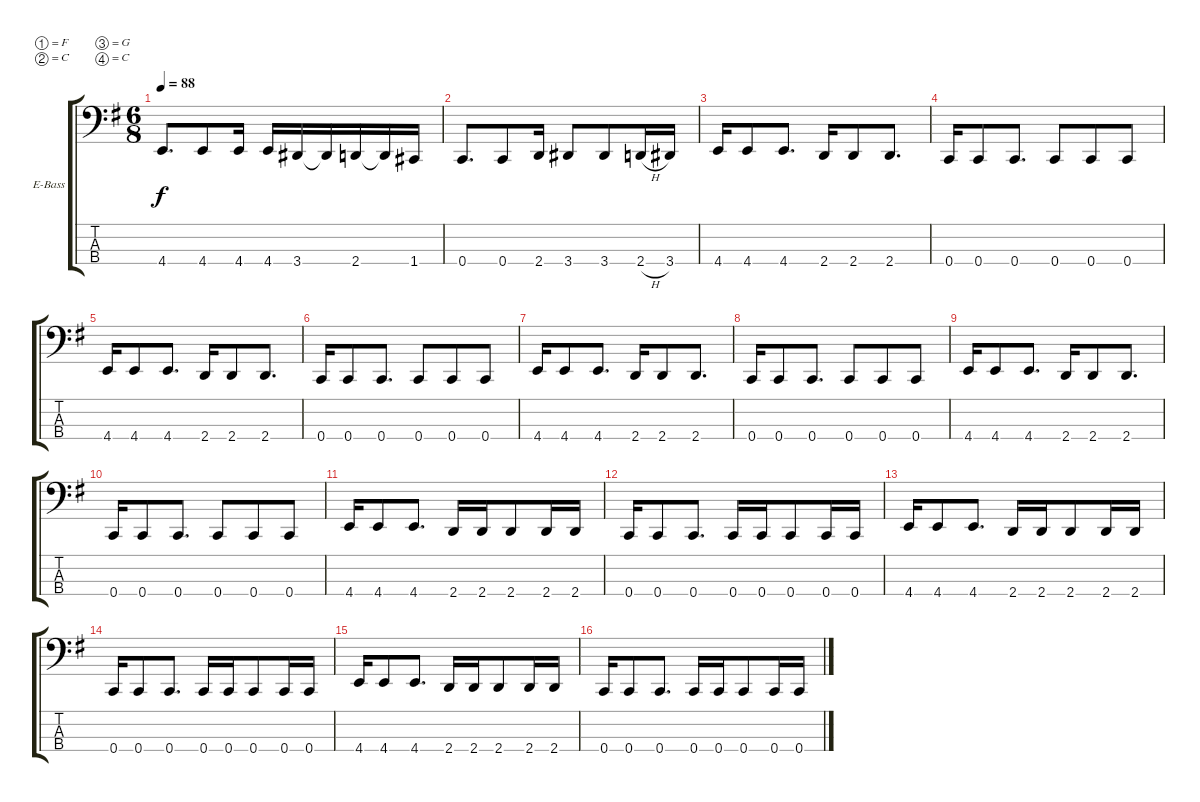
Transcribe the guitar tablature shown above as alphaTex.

\bracketExtendMode groupsimilarinstruments
\firstSystemTrackNameOrientation horizontal
\otherSystemsTrackNameOrientation horizontal
\track ("Electric Bass" "E-Bass") {instrument electricbassfinger}
\staff {score tabs}
\tuning (F2 C2 G1 C1)
\ts (6 8)
\tempo 88
\clef f4
\ks eminor
4.4.8{d dy f} 4.4.8 4.4.16 4.4.16 3.4.16 3.4{t}.16 2.4.16 2.4{t}.16 1.4.16 |
0.4.8{d} 0.4.8 2.4.16 3.4.8 3.4.8 2.4{h}.16 3.4.16 |
4.4.16 4.4.8 4.4.8{d} 2.4.16 2.4.8 2.4.8{d} |
0.4.16 0.4.8 0.4.8{d} 0.4.8 0.4.8 0.4.8 |
4.4.16 4.4.8 4.4.8{d} 2.4.16 2.4.8 2.4.8{d} |
0.4.16 0.4.8 0.4.8{d} 0.4.8 0.4.8 0.4.8 |
4.4.16 4.4.8 4.4.8{d} 2.4.16 2.4.8 2.4.8{d} |
0.4.16 0.4.8 0.4.8{d} 0.4.8 0.4.8 0.4.8 |
4.4.16 4.4.8 4.4.8{d} 2.4.16 2.4.8 2.4.8{d} |
0.4.16 0.4.8 0.4.8{d} 0.4.8 0.4.8 0.4.8 |
4.4.16 4.4.8 4.4.8{d} 2.4.16 2.4.16 2.4.8 2.4.16 2.4.16 |
0.4.16 0.4.8 0.4.8{d} 0.4.16 0.4.16 0.4.8 0.4.16 0.4.16 |
4.4.16 4.4.8 4.4.8{d} 2.4.16 2.4.16 2.4.8 2.4.16 2.4.16 |
0.4.16 0.4.8 0.4.8{d} 0.4.16 0.4.16 0.4.8 0.4.16 0.4.16 |
4.4.16 4.4.8 4.4.8{d} 2.4.16 2.4.16 2.4.8 2.4.16 2.4.16 |
0.4.16 0.4.8 0.4.8{d} 0.4.16 0.4.16 0.4.8 0.4.16 0.4.16
